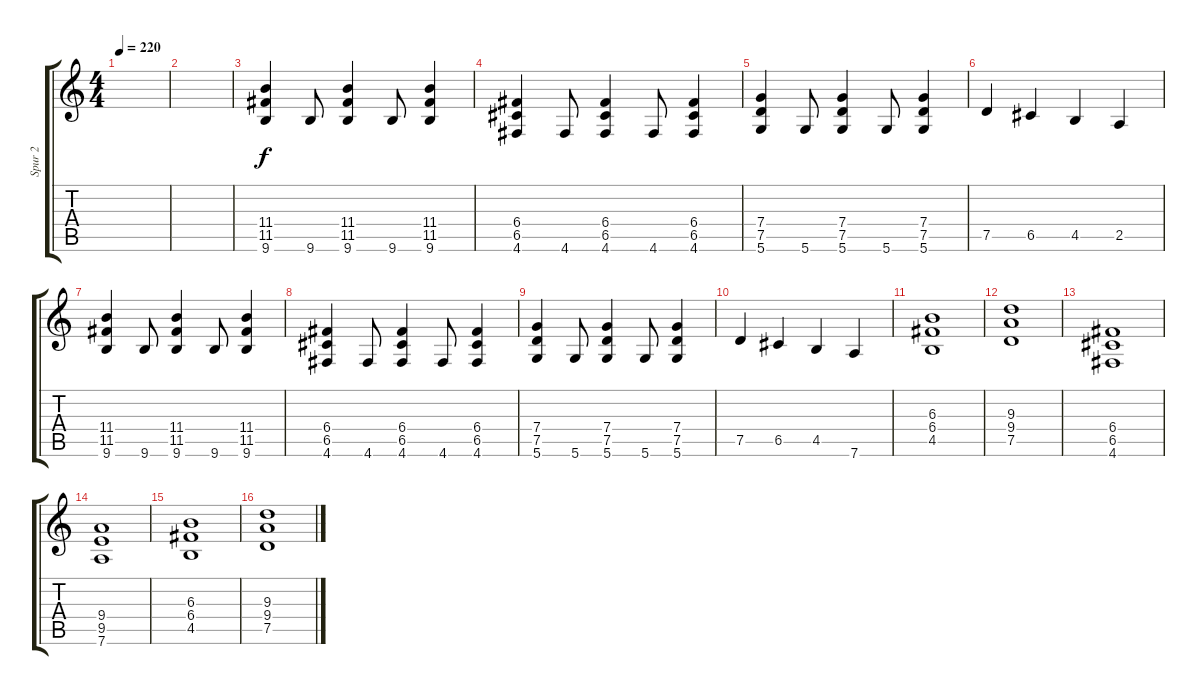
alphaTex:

\track ("Spur 2" "Spur 2") {instrument distortionguitar}
\staff {score tabs}
\tuning (D4 A3 F3 C3 G2 D2) {hide}
\ts (4 4)
\tempo 220
\clef g2
\ks c
|
|
(11.4 11.5 9.6).4 9.6.8 (11.4 11.5 9.6).4 9.6.8 (11.4 11.5 9.6).4 |
(6.4 6.5 4.6).4 4.6.8 (6.4 6.5 4.6).4 4.6.8 (6.4 6.5 4.6).4 |
(7.4 7.5 5.6).4 5.6.8 (7.4 7.5 5.6).4 5.6.8 (7.4 7.5 5.6).4 |
7.5.4 6.5.4 4.5.4 2.5.4 |
(11.4 11.5 9.6).4 9.6.8 (11.4 11.5 9.6).4 9.6.8 (11.4 11.5 9.6).4 |
(6.4 6.5 4.6).4 4.6.8 (6.4 6.5 4.6).4 4.6.8 (6.4 6.5 4.6).4 |
(7.4 7.5 5.6).4 5.6.8 (7.4 7.5 5.6).4 5.6.8 (7.4 7.5 5.6).4 |
7.5.4 6.5.4 4.5.4 7.6.4 |
(6.3 6.4 4.5).1 |
(9.3 9.4 7.5).1 |
(6.4 6.5 4.6).1 |
(9.4 9.5 7.6).1 |
(6.3 6.4 4.5).1 |
(9.3 9.4 7.5).1
